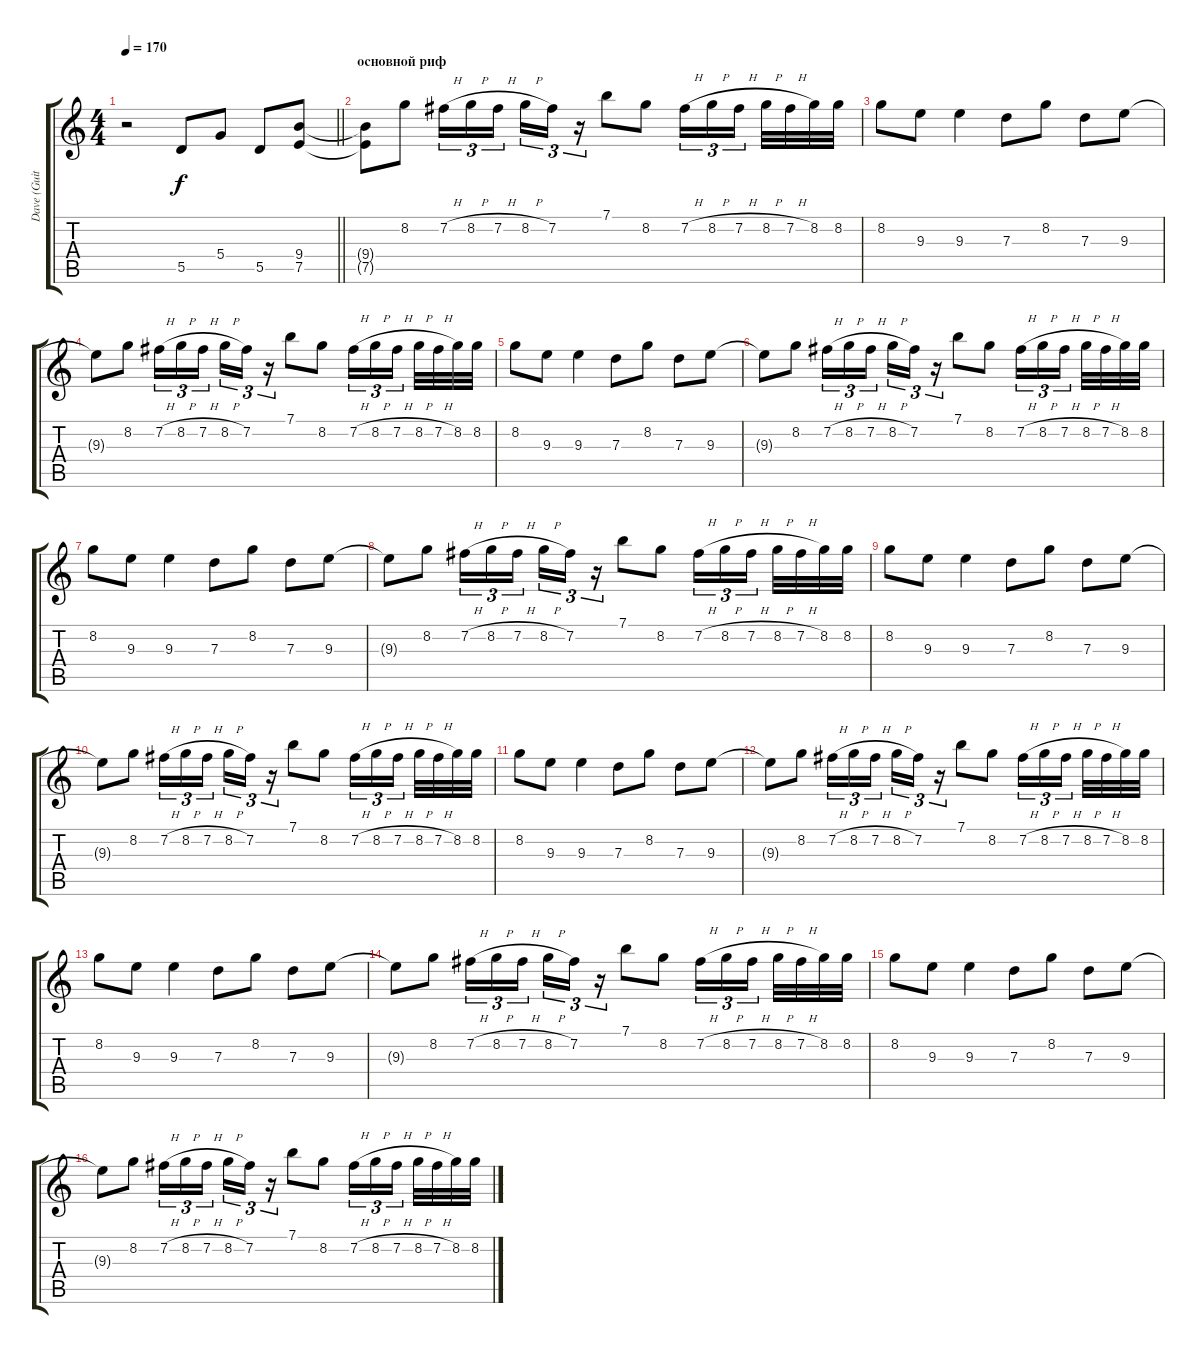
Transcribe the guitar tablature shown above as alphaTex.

\track ("Dave (Guitar 1)" "Dave (Guit") {instrument distortionguitar}
\staff {score tabs}
\tuning (E4 B3 G3 D3 A2 E2) {hide}
\ts (4 4)
\tempo 170
\clef g2
\barLineRight lightlight
\ks c
r.2{dy f} 5.5.8 5.4.8 5.5.8 (9.4 7.5).8 |
\section ("" "основной риф")
(9.4{t} 7.5{t}).8 8.2.8 7.2{h}.16{tu (3 2)} 8.2{h}.16{tu (3 2)} 7.2{h}.16{tu (3 2) beam splitsecondary} 8.2{h}.16{tu (3 2)} 7.2.16{tu (3 2)} r.16{tu (3 2)} 7.1.8 8.2.8 7.2{h}.16{tu (3 2)} 8.2{h}.16{tu (3 2)} 7.2{h}.16{tu (3 2) beam splitsecondary} 8.2{h}.32 7.2{h}.32 8.2.32 8.2.32 |
8.2.8 9.3.8 9.3.4 7.3.8 8.2.8 7.3.8 9.3.8 |
9.3{t}.8 8.2.8 7.2{h}.16{tu (3 2)} 8.2{h}.16{tu (3 2)} 7.2{h}.16{tu (3 2) beam splitsecondary} 8.2{h}.16{tu (3 2)} 7.2.16{tu (3 2)} r.16{tu (3 2)} 7.1.8 8.2.8 7.2{h}.16{tu (3 2)} 8.2{h}.16{tu (3 2)} 7.2{h}.16{tu (3 2) beam splitsecondary} 8.2{h}.32 7.2{h}.32 8.2.32 8.2.32 |
8.2.8 9.3.8 9.3.4 7.3.8 8.2.8 7.3.8 9.3.8 |
9.3{t}.8 8.2.8 7.2{h}.16{tu (3 2)} 8.2{h}.16{tu (3 2)} 7.2{h}.16{tu (3 2) beam splitsecondary} 8.2{h}.16{tu (3 2)} 7.2.16{tu (3 2)} r.16{tu (3 2)} 7.1.8 8.2.8 7.2{h}.16{tu (3 2)} 8.2{h}.16{tu (3 2)} 7.2{h}.16{tu (3 2) beam splitsecondary} 8.2{h}.32 7.2{h}.32 8.2.32 8.2.32 |
8.2.8 9.3.8 9.3.4 7.3.8 8.2.8 7.3.8 9.3.8 |
9.3{t}.8 8.2.8 7.2{h}.16{tu (3 2)} 8.2{h}.16{tu (3 2)} 7.2{h}.16{tu (3 2) beam splitsecondary} 8.2{h}.16{tu (3 2)} 7.2.16{tu (3 2)} r.16{tu (3 2)} 7.1.8 8.2.8 7.2{h}.16{tu (3 2)} 8.2{h}.16{tu (3 2)} 7.2{h}.16{tu (3 2) beam splitsecondary} 8.2{h}.32 7.2{h}.32 8.2.32 8.2.32 |
8.2.8 9.3.8 9.3.4 7.3.8 8.2.8 7.3.8 9.3.8 |
9.3{t}.8 8.2.8 7.2{h}.16{tu (3 2)} 8.2{h}.16{tu (3 2)} 7.2{h}.16{tu (3 2) beam splitsecondary} 8.2{h}.16{tu (3 2)} 7.2.16{tu (3 2)} r.16{tu (3 2)} 7.1.8 8.2.8 7.2{h}.16{tu (3 2)} 8.2{h}.16{tu (3 2)} 7.2{h}.16{tu (3 2) beam splitsecondary} 8.2{h}.32 7.2{h}.32 8.2.32 8.2.32 |
8.2.8 9.3.8 9.3.4 7.3.8 8.2.8 7.3.8 9.3.8 |
9.3{t}.8 8.2.8 7.2{h}.16{tu (3 2)} 8.2{h}.16{tu (3 2)} 7.2{h}.16{tu (3 2) beam splitsecondary} 8.2{h}.16{tu (3 2)} 7.2.16{tu (3 2)} r.16{tu (3 2)} 7.1.8 8.2.8 7.2{h}.16{tu (3 2)} 8.2{h}.16{tu (3 2)} 7.2{h}.16{tu (3 2) beam splitsecondary} 8.2{h}.32 7.2{h}.32 8.2.32 8.2.32 |
8.2.8 9.3.8 9.3.4 7.3.8 8.2.8 7.3.8 9.3.8 |
9.3{t}.8 8.2.8 7.2{h}.16{tu (3 2)} 8.2{h}.16{tu (3 2)} 7.2{h}.16{tu (3 2) beam splitsecondary} 8.2{h}.16{tu (3 2)} 7.2.16{tu (3 2)} r.16{tu (3 2)} 7.1.8 8.2.8 7.2{h}.16{tu (3 2)} 8.2{h}.16{tu (3 2)} 7.2{h}.16{tu (3 2) beam splitsecondary} 8.2{h}.32 7.2{h}.32 8.2.32 8.2.32 |
8.2.8 9.3.8 9.3.4 7.3.8 8.2.8 7.3.8 9.3.8 |
9.3{t}.8 8.2.8 7.2{h}.16{tu (3 2)} 8.2{h}.16{tu (3 2)} 7.2{h}.16{tu (3 2) beam splitsecondary} 8.2{h}.16{tu (3 2)} 7.2.16{tu (3 2)} r.16{tu (3 2)} 7.1.8 8.2.8 7.2{h}.16{tu (3 2)} 8.2{h}.16{tu (3 2)} 7.2{h}.16{tu (3 2) beam splitsecondary} 8.2{h}.32 7.2{h}.32 8.2.32 8.2.32
